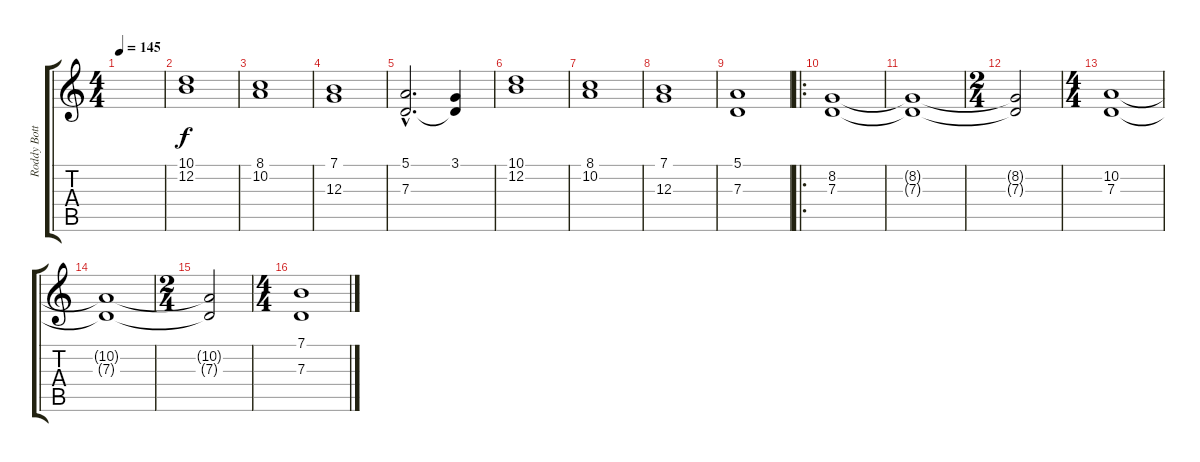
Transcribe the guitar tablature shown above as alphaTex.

\track ("Roddy Bottum" "Roddy Bott") {instrument synthstrings2}
\staff {score tabs}
\tuning (E4 B3 G3 D3 A2 E2) {hide}
\ts (4 4)
\tempo 145
\clef g2
\ks c
|
(10.1 12.2).1 |
(8.1 10.2).1 |
(7.1 12.3).1 |
(5.1{hac} 7.3{hac}).2{d} (3.1 7.3{t}).4 |
(10.1 12.2).1 |
(8.1 10.2).1 |
(7.1 12.3).1 |
(5.1 7.3).1 |
\ro
(8.2 7.3).1 |
(8.2{t} 7.3{t}).1 |
\ts (2 4)
(8.2{t} 7.3{t}).2 |
\ts (4 4)
(10.2 7.3).1 |
(10.2{t} 7.3{t}).1 |
\ts (2 4)
(10.2{t} 7.3{t}).2 |
\ts (4 4)
(7.1 7.3).1
